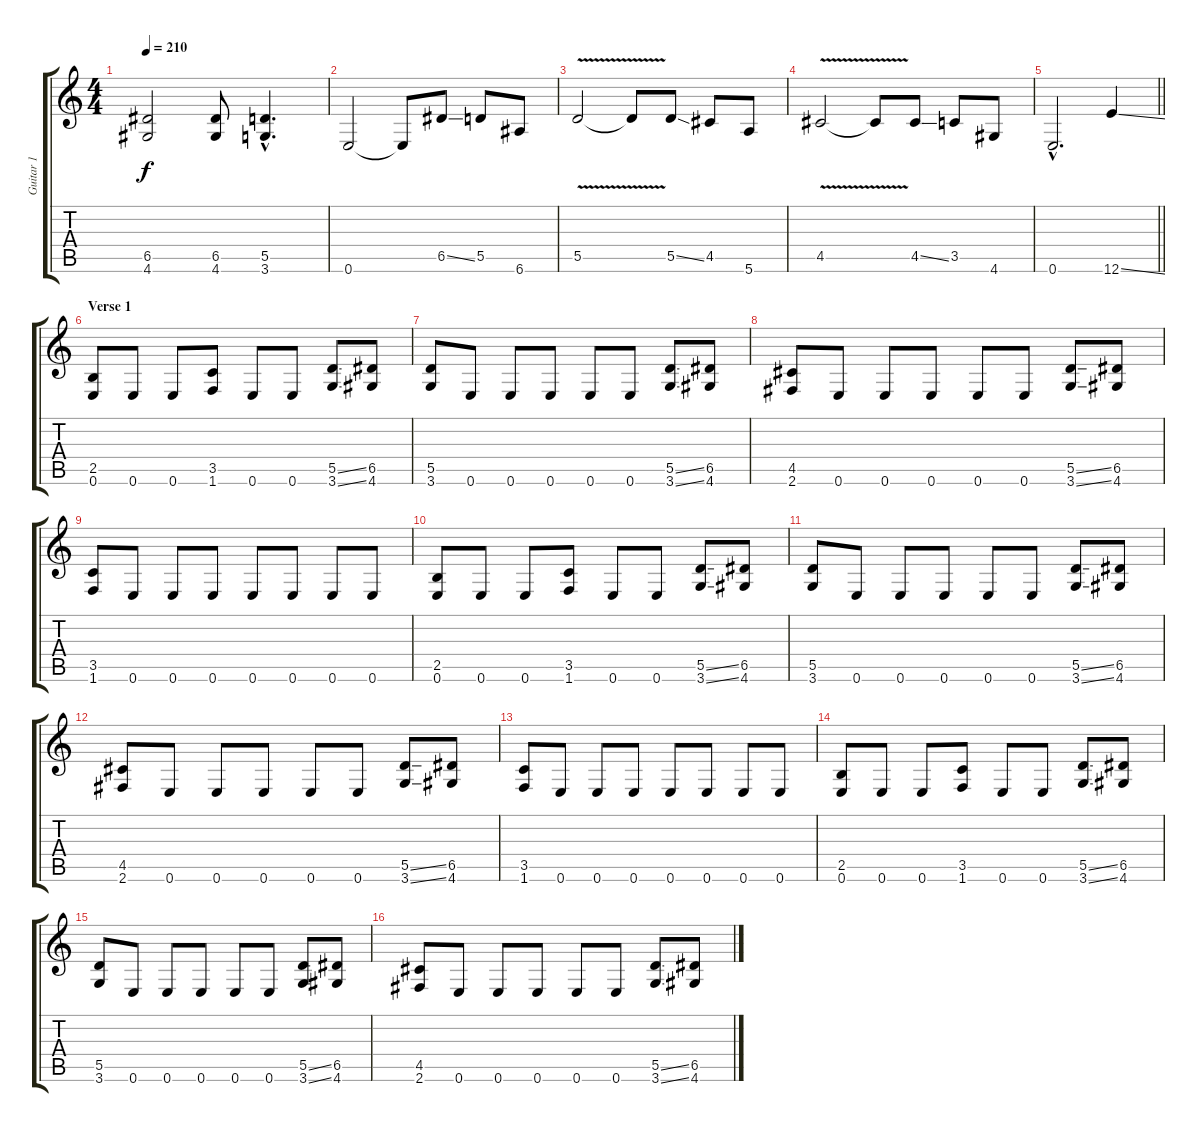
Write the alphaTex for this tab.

\track ("Guitar 1" "Guitar 1") {instrument distortionguitar}
\staff {score tabs}
\tuning (E4 B3 G3 D3 A2 E2) {hide}
\ts (4 4)
\tempo 210
\clef g2
\ks c
(6.5{t} 4.6{t}).2{dy f} (6.5 4.6).8 (5.5{hac} 3.6{hac}).4{d} |
0.6.2 0.6{t}.8 6.5{ss}.8 5.5.8 6.6.8 |
5.5{v}.2 5.5{t}.8 5.5{ss}.8 4.5.8 5.6.8 |
4.5{v}.2 4.5{t}.8 4.5{ss}.8 3.5.8 4.6.8 |
\barLineRight lightlight
0.6{hac}.2{d} 12.6{ss}.4 |
\section ("" "Verse 1")
(2.5 0.6).8 0.6.8 0.6.8 (3.5 1.6).8 0.6.8 0.6.8 (5.5{ss} 3.6{ss}).8 (6.5 4.6).8 |
(5.5 3.6).8 0.6.8 0.6.8 0.6.8 0.6.8 0.6.8 (5.5{ss} 3.6{ss}).8 (6.5 4.6).8 |
(4.5 2.6).8 0.6.8 0.6.8 0.6.8 0.6.8 0.6.8 (5.5{ss} 3.6{ss}).8 (6.5 4.6).8 |
(3.5 1.6).8 0.6.8 0.6.8 0.6.8 0.6.8 0.6.8 0.6.8 0.6.8 |
(2.5 0.6).8 0.6.8 0.6.8 (3.5 1.6).8 0.6.8 0.6.8 (5.5{ss} 3.6{ss}).8 (6.5 4.6).8 |
(5.5 3.6).8 0.6.8 0.6.8 0.6.8 0.6.8 0.6.8 (5.5{ss} 3.6{ss}).8 (6.5 4.6).8 |
(4.5 2.6).8 0.6.8 0.6.8 0.6.8 0.6.8 0.6.8 (5.5{ss} 3.6{ss}).8 (6.5 4.6).8 |
(3.5 1.6).8 0.6.8 0.6.8 0.6.8 0.6.8 0.6.8 0.6.8 0.6.8 |
(2.5 0.6).8 0.6.8 0.6.8 (3.5 1.6).8 0.6.8 0.6.8 (5.5{ss} 3.6{ss}).8 (6.5 4.6).8 |
(5.5 3.6).8 0.6.8 0.6.8 0.6.8 0.6.8 0.6.8 (5.5{ss} 3.6{ss}).8 (6.5 4.6).8 |
(4.5 2.6).8 0.6.8 0.6.8 0.6.8 0.6.8 0.6.8 (5.5{ss} 3.6{ss}).8 (6.5 4.6).8
